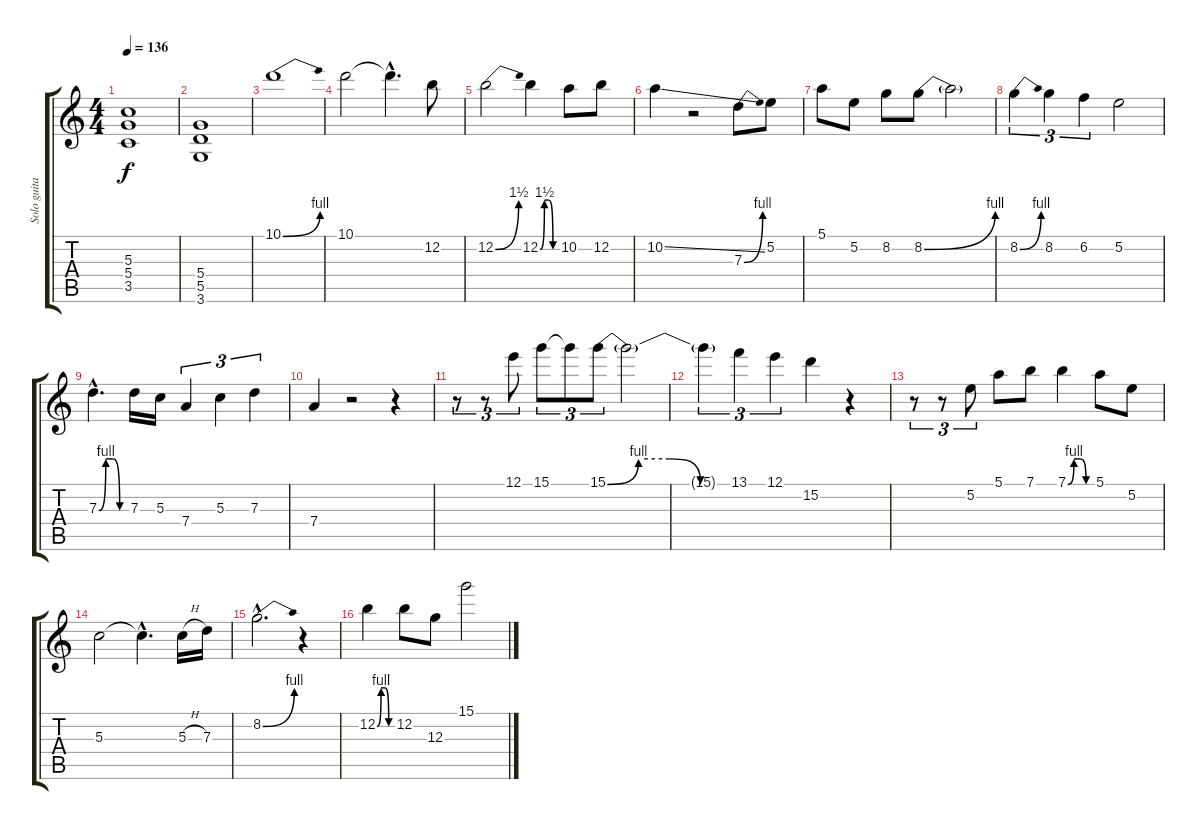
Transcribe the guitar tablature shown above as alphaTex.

\track ("Solo guitar" "Solo guita") {instrument overdrivenguitar}
\staff {score tabs}
\tuning (E4 B3 G3 D3 A2 E2) {hide}
\ts (4 4)
\tempo 136
\clef g2
\ks c
(5.3 5.4 3.5).1{dy f} |
(5.4 5.5 3.6).1 |
10.1{be (bend 0 0 60 4)}.1 |
10.1.2 10.1{hac t}.4{d} 12.2.8 |
12.2{be (bend 0 0 60 6)}.2 12.2{be (custom 0 0 15 6 30 6 45 0 60 0)}.4 10.2.8 12.2.8 |
10.2{ss}.4 r.2 7.3{be (bend 0 0 60 4)}.8 5.2.8 |
5.1.8 5.2.8 8.2.8 8.2{be (bend 0 0 60 4)}.8 8.2{t}.2 |
8.2{be (bend 0 0 60 4)}.4{tu (3 2)} 8.2.4{tu (3 2)} 6.2.4{tu (3 2)} 5.2.2 |
7.3{be (custom 0 0 15 4 30 4 45 0 60 0) hac}.4{d} 7.3.16 5.3.16 7.4.4{tu (3 2)} 5.3.4{tu (3 2)} 7.3.4{tu (3 2)} |
7.4.4 r.2 r.4 |
r.8{tu (3 2)} r.8{tu (3 2)} 12.1.8{tu (3 2)} 15.1.8{tu (3 2)} 15.1{t}.8{tu (3 2)} 15.1{be (custom 0 0 15 4 30 4 45 0 60 0)}.8{tu (3 2)} 15.1{t}.2 |
15.1{t}.4{tu (3 2)} 13.1.4{tu (3 2)} 12.1.4{tu (3 2)} 15.2.4 r.4 |
r.8{tu (3 2)} r.8{tu (3 2)} 5.2.8{tu (3 2)} 5.1.8 7.1.8 7.1{be (custom 0 0 15 4 30 4 45 0 60 0)}.4 5.1.8 5.2.8 |
5.3.2 5.3{hac t}.4{d} 5.3{h}.16 7.3.16 |
8.2{be (bend 0 0 60 4) hac}.2{d} r.4 |
12.2{be (custom 0 0 15 4 30 4 45 0 60 0)}.4 12.2.8 12.3.8 15.1.2
